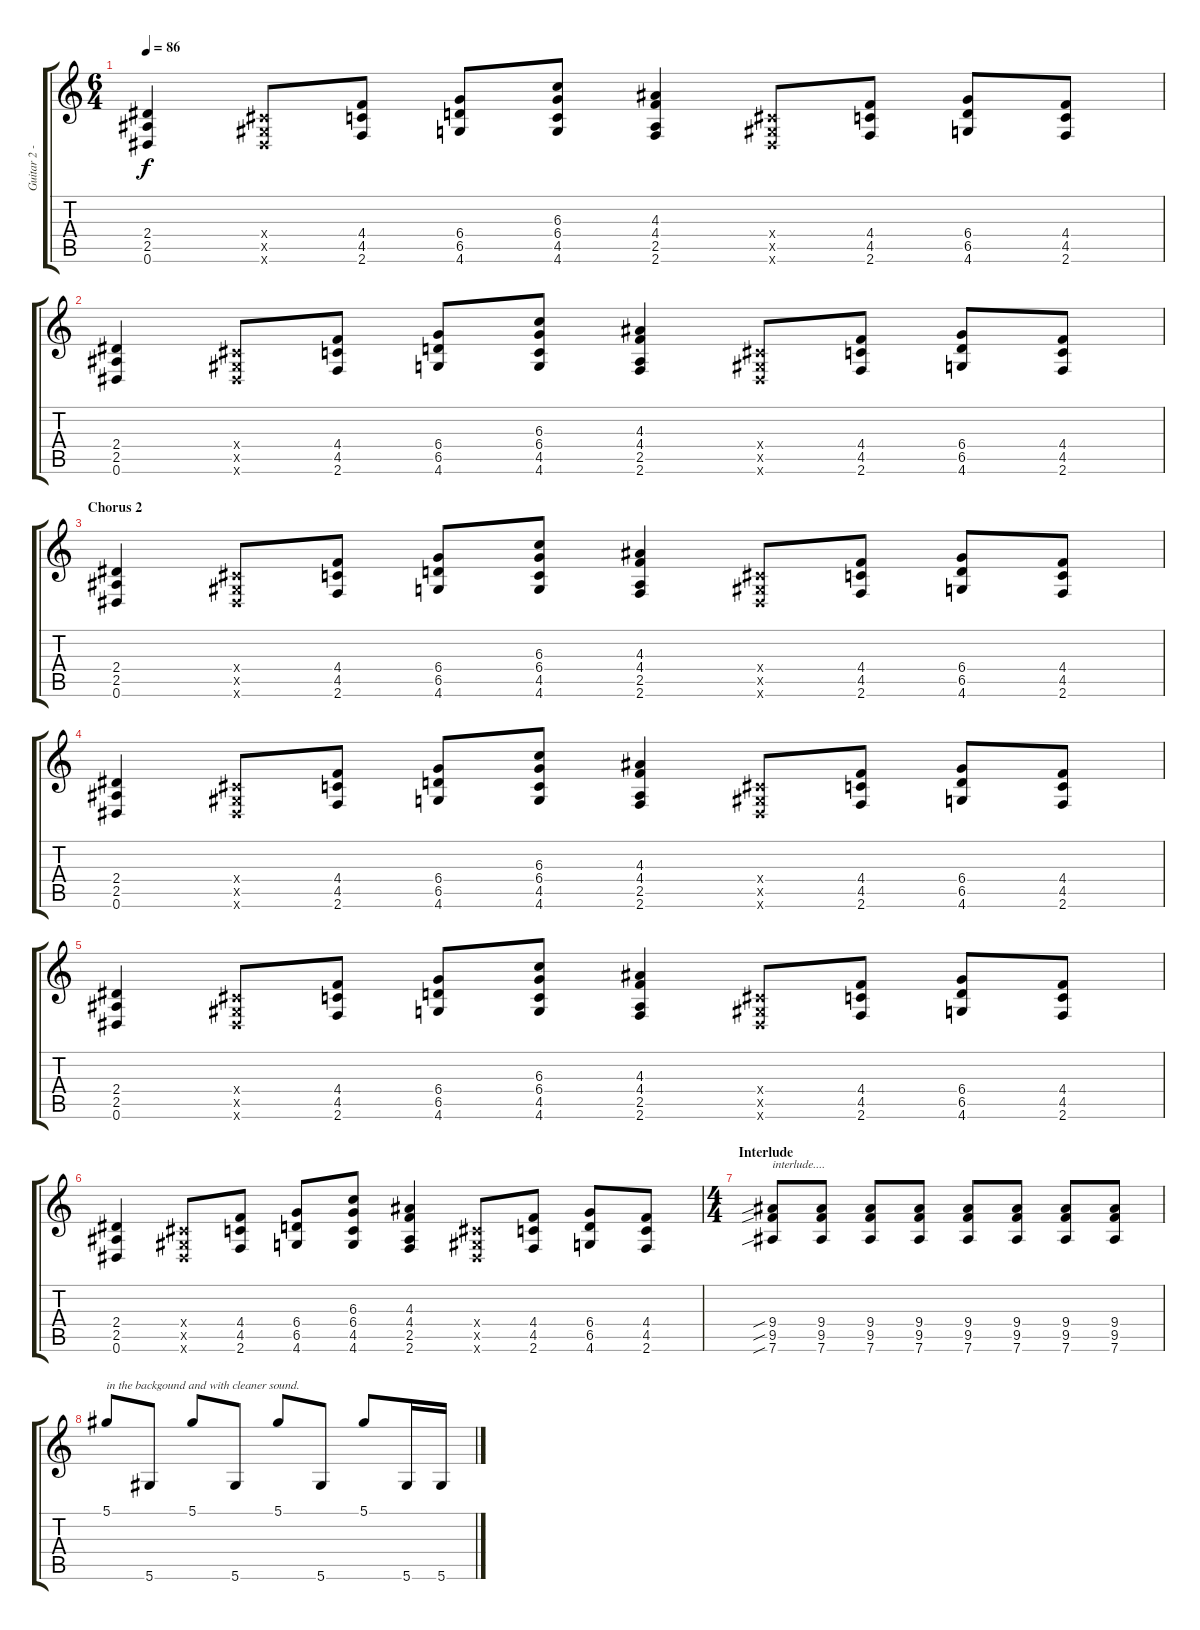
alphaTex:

\track ("Guitar 2 - Eb" "Guitar 2 -") {instrument overdrivenguitar}
\staff {score tabs}
\tuning (Eb4 Bb3 Gb3 Db3 Ab2 Eb2) {hide}
\ts (6 4)
\tempo 86
\clef g2
\ks c
(2.4 2.5 0.6).4{dy f} (0.4{x} 0.5{x} 0.6{x}).8 (4.4 4.5 2.6).8 (6.4 6.5 4.6).8 (6.3 6.4 4.5 4.6).8 (4.3 4.4 2.5 2.6).4 (0.4{x} 0.5{x} 0.6{x}).8 (4.4 4.5 2.6).8 (6.4 6.5 4.6).8 (4.4 4.5 2.6).8 |
(2.4 2.5 0.6).4 (0.4{x} 0.5{x} 0.6{x}).8 (4.4 4.5 2.6).8 (6.4 6.5 4.6).8 (6.3 6.4 4.5 4.6).8 (4.3 4.4 2.5 2.6).4 (0.4{x} 0.5{x} 0.6{x}).8 (4.4 4.5 2.6).8 (6.4 6.5 4.6).8 (4.4 4.5 2.6).8 |
\section ("" "Chorus 2")
(2.4 2.5 0.6).4 (0.4{x} 0.5{x} 0.6{x}).8 (4.4 4.5 2.6).8 (6.4 6.5 4.6).8 (6.3 6.4 4.5 4.6).8 (4.3 4.4 2.5 2.6).4 (0.4{x} 0.5{x} 0.6{x}).8 (4.4 4.5 2.6).8 (6.4 6.5 4.6).8 (4.4 4.5 2.6).8 |
(2.4 2.5 0.6).4 (0.4{x} 0.5{x} 0.6{x}).8 (4.4 4.5 2.6).8 (6.4 6.5 4.6).8 (6.3 6.4 4.5 4.6).8 (4.3 4.4 2.5 2.6).4 (0.4{x} 0.5{x} 0.6{x}).8 (4.4 4.5 2.6).8 (6.4 6.5 4.6).8 (4.4 4.5 2.6).8 |
(2.4 2.5 0.6).4 (0.4{x} 0.5{x} 0.6{x}).8 (4.4 4.5 2.6).8 (6.4 6.5 4.6).8 (6.3 6.4 4.5 4.6).8 (4.3 4.4 2.5 2.6).4 (0.4{x} 0.5{x} 0.6{x}).8 (4.4 4.5 2.6).8 (6.4 6.5 4.6).8 (4.4 4.5 2.6).8 |
(2.4 2.5 0.6).4 (0.4{x} 0.5{x} 0.6{x}).8 (4.4 4.5 2.6).8 (6.4 6.5 4.6).8 (6.3 6.4 4.5 4.6).8 (4.3 4.4 2.5 2.6).4 (0.4{x} 0.5{x} 0.6{x}).8 (4.4 4.5 2.6).8 (6.4 6.5 4.6).8 (4.4 4.5 2.6).8 |
\ts (4 4)
\section ("" "Interlude")
(9.4{sib} 9.5{sib} 7.6{sib}).8{txt "interlude...."} (9.4 9.5 7.6).8 (9.4 9.5 7.6).8 (9.4 9.5 7.6).8 (9.4 9.5 7.6).8 (9.4 9.5 7.6).8 (9.4 9.5 7.6).8 (9.4 9.5 7.6).8 |
5.1.8{txt "in the backgound and with cleaner sound."} 5.6.8 5.1.8 5.6.8 5.1.8 5.6.8 5.1.8 5.6.16 5.6.16
